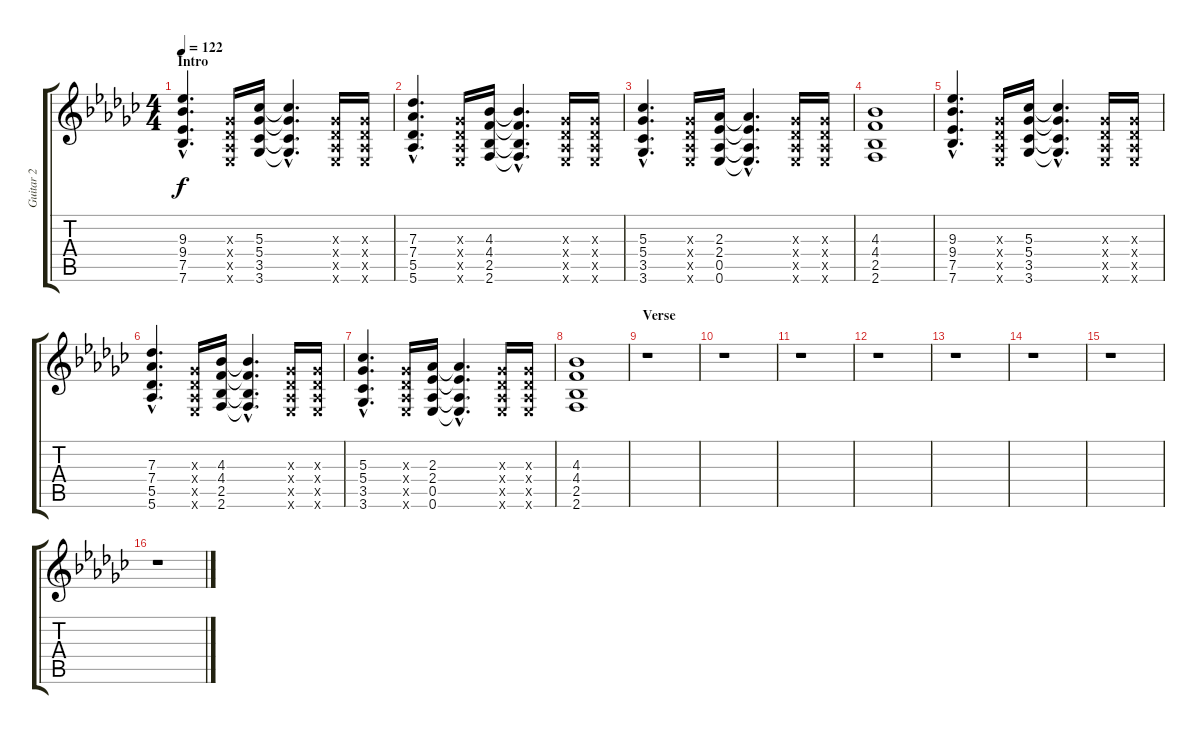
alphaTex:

\track ("Guitar 2" "Guitar 2") {instrument distortionguitar}
\staff {score tabs}
\tuning (Eb4 Bb3 Gb3 Db3 Ab2 Eb2) {hide}
\ts (4 4)
\section ("" "Intro")
\tempo 122
\clef g2
\ks ebminor
(9.3{hac} 9.4{hac} 7.5{hac} 7.6{hac}).4{d dy f instrument distortionguitar} (0.3{x} 0.4{x} 0.5{x} 0.6{x}).16 (5.3 5.4 3.5 3.6).16 (5.3{hac t} 5.4{hac t} 3.5{hac t} 3.6{hac t}).4{d} (0.3{x} 0.4{x} 0.5{x} 0.6{x}).16 (0.3{x} 0.4{x} 0.5{x} 0.6{x}).16 |
(7.3{hac} 7.4{hac} 5.5{hac} 5.6{hac}).4{d} (0.3{x} 0.4{x} 0.5{x} 0.6{x}).16 (4.3 4.4 2.5 2.6).16 (4.3{hac t} 4.4{hac t} 2.5{hac t} 2.6{hac t}).4{d} (0.3{x} 0.4{x} 0.5{x} 0.6{x}).16 (0.3{x} 0.4{x} 0.5{x} 0.6{x}).16 |
(5.3{hac} 5.4{hac} 3.5{hac} 3.6{hac}).4{d} (0.3{x} 0.4{x} 0.5{x} 0.6{x}).16 (2.3 2.4 0.5 0.6).16 (2.3{hac t} 2.4{hac t} 0.5{hac t} 0.6{hac t}).4{d} (0.3{x} 0.4{x} 0.5{x} 0.6{x}).16 (0.3{x} 0.4{x} 0.5{x} 0.6{x}).16 |
(4.3 4.4 2.5 2.6).1 |
(9.3{hac} 9.4{hac} 7.5{hac} 7.6{hac}).4{d} (0.3{x} 0.4{x} 0.5{x} 0.6{x}).16 (5.3 5.4 3.5 3.6).16 (5.3{hac t} 5.4{hac t} 3.5{hac t} 3.6{hac t}).4{d} (0.3{x} 0.4{x} 0.5{x} 0.6{x}).16 (0.3{x} 0.4{x} 0.5{x} 0.6{x}).16 |
(7.3{hac} 7.4{hac} 5.5{hac} 5.6{hac}).4{d} (0.3{x} 0.4{x} 0.5{x} 0.6{x}).16 (4.3 4.4 2.5 2.6).16 (4.3{hac t} 4.4{hac t} 2.5{hac t} 2.6{hac t}).4{d} (0.3{x} 0.4{x} 0.5{x} 0.6{x}).16 (0.3{x} 0.4{x} 0.5{x} 0.6{x}).16 |
(5.3{hac} 5.4{hac} 3.5{hac} 3.6{hac}).4{d} (0.3{x} 0.4{x} 0.5{x} 0.6{x}).16 (2.3 2.4 0.5 0.6).16 (2.3{hac t} 2.4{hac t} 0.5{hac t} 0.6{hac t}).4{d} (0.3{x} 0.4{x} 0.5{x} 0.6{x}).16 (0.3{x} 0.4{x} 0.5{x} 0.6{x}).16 |
(4.3 4.4 2.5 2.6).1 |
\section ("" "Verse")
r.1 |
r.1 |
r.1 |
r.1 |
r.1 |
r.1 |
r.1 |
r.1
